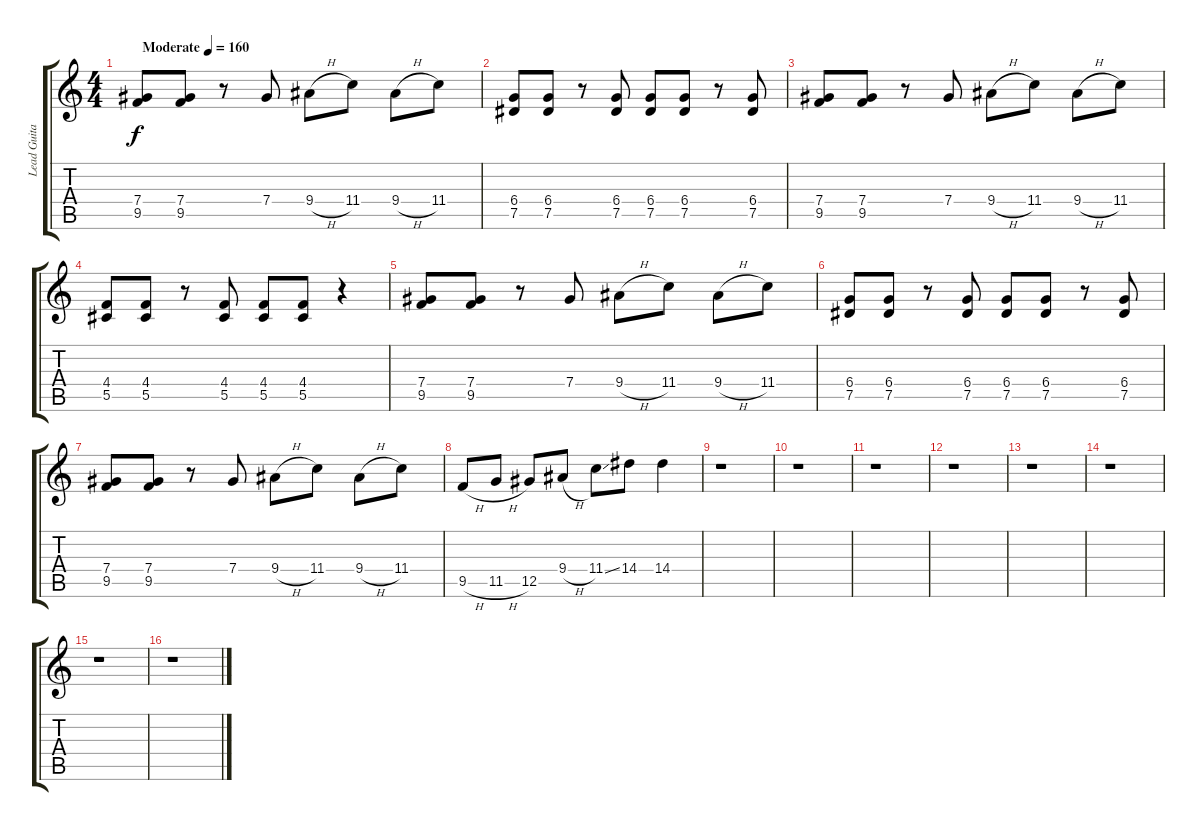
\track ("Lead Guitar" "Lead Guita") {instrument distortionguitar}
\staff {score tabs}
\tuning (Eb4 Bb3 Gb3 Db3 Ab2 Db2) {hide}
\ts (4 4)
\tempo (160 "Moderate")
\clef g2
\ks c
(7.4 9.5).8{dy f instrument distortionguitar} (7.4 9.5).8 r.8 7.4.8 9.4{h}.8 11.4.8 9.4{h}.8 11.4.8 |
(6.4 7.5).8 (6.4 7.5).8 r.8 (6.4 7.5).8 (6.4 7.5).8 (6.4 7.5).8 r.8 (6.4 7.5).8 |
(7.4 9.5).8 (7.4 9.5).8 r.8 7.4.8 9.4{h}.8 11.4.8 9.4{h}.8 11.4.8 |
(4.4 5.5).8 (4.4 5.5).8 r.8 (4.4 5.5).8 (4.4 5.5).8 (4.4 5.5).8 r.4 |
(7.4 9.5).8 (7.4 9.5).8 r.8 7.4.8 9.4{h}.8 11.4.8 9.4{h}.8 11.4.8 |
(6.4 7.5).8 (6.4 7.5).8 r.8 (6.4 7.5).8 (6.4 7.5).8 (6.4 7.5).8 r.8 (6.4 7.5).8 |
(7.4 9.5).8 (7.4 9.5).8 r.8 7.4.8 9.4{h}.8 11.4.8 9.4{h}.8 11.4.8 |
9.5{h}.8 11.5{h}.8 12.5.8 9.4{h}.8 11.4{ss}.8 14.4.8 14.4.4 |
r.1 |
r.1 |
r.1 |
r.1 |
r.1 |
r.1 |
r.1 |
r.1
